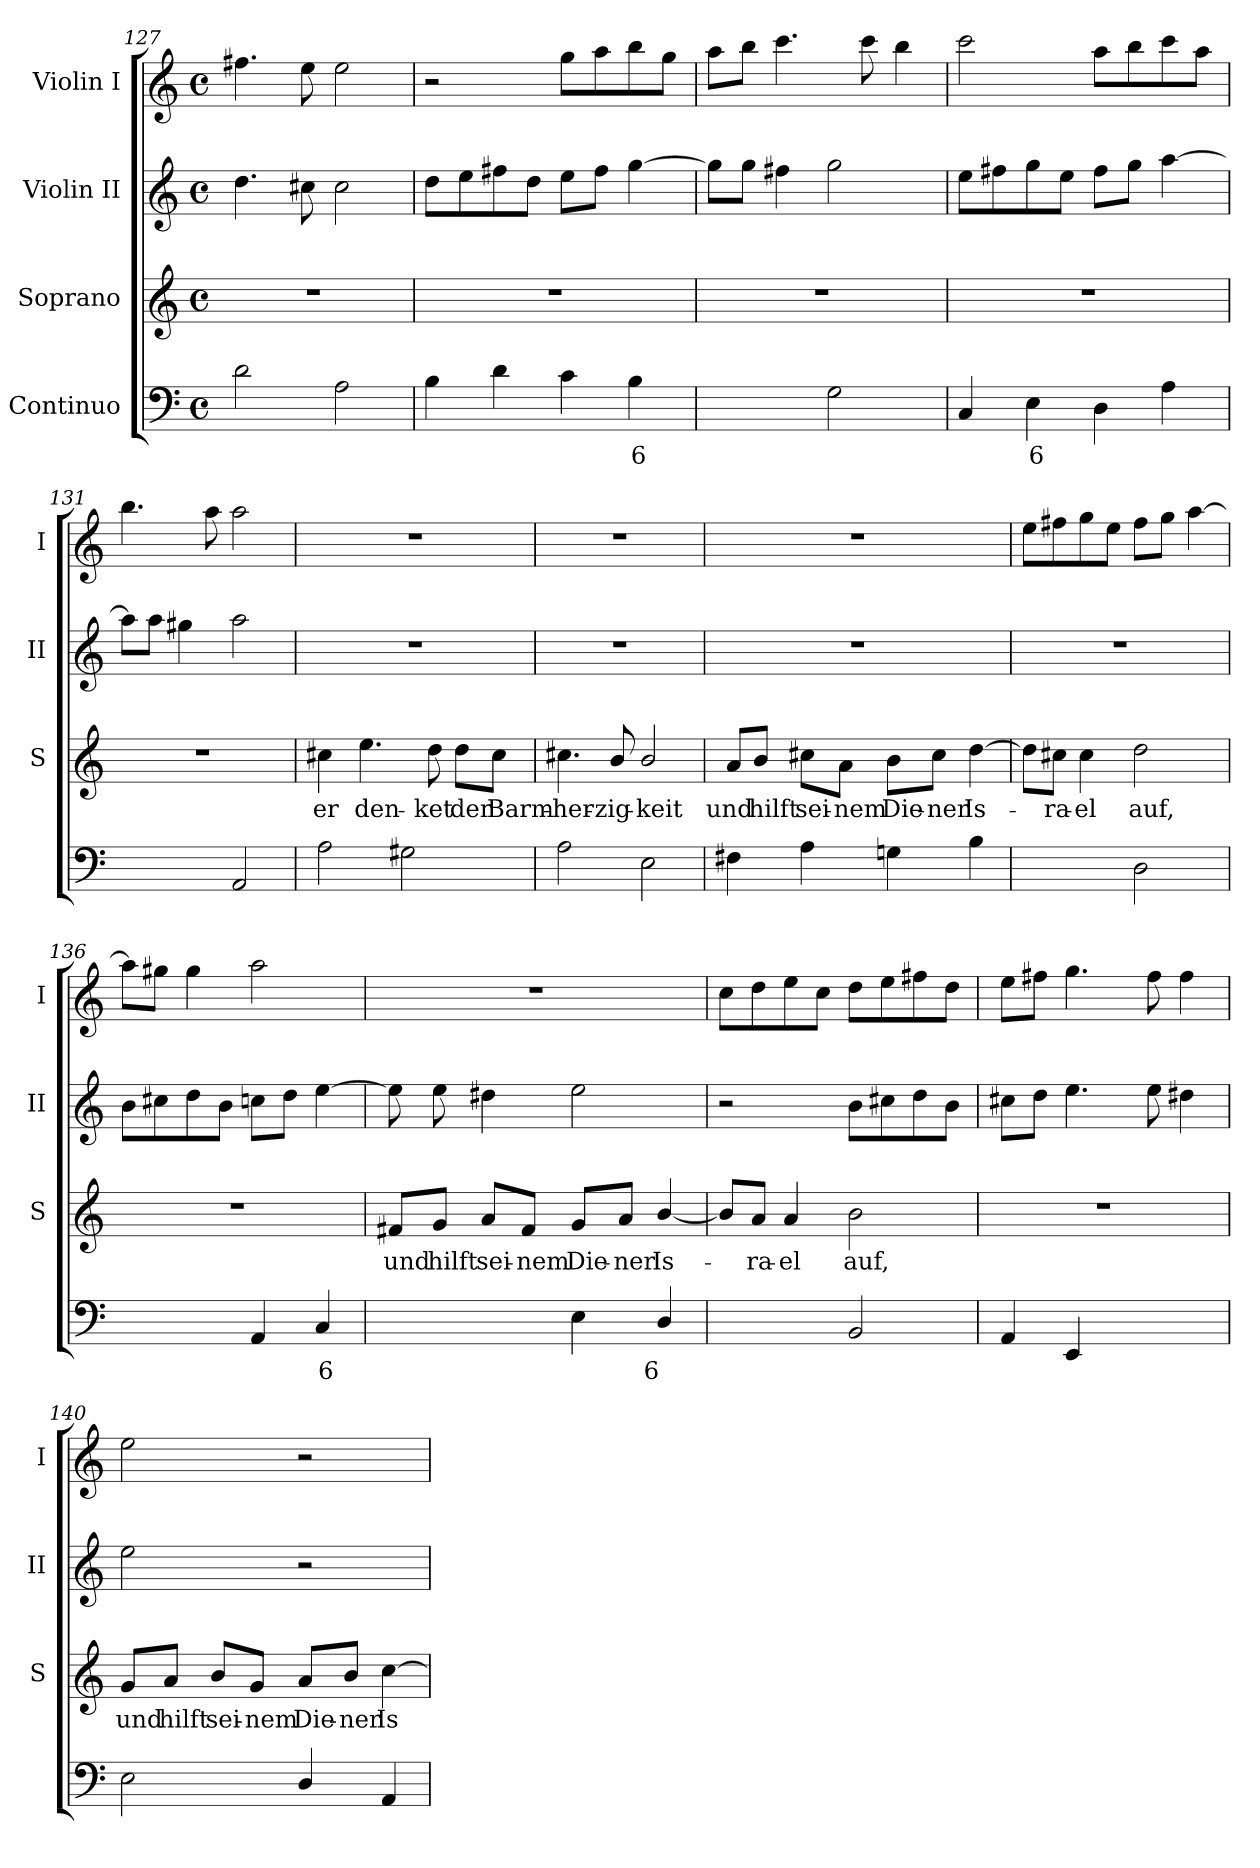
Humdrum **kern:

**kern	**text	**kern	**text	**kern	**kern
*part4	*part4	*part3	*part3	*part2	*part1
*staff4	*staff4	*staff3	*staff3	*staff2	*staff1
*I"Continuo	*	*I"Soprano	*	*I"Violin II	*I"Violin I
*	*	*I'S	*	*I'II	*I'I
*clefF4	*	*clefG2	*	*clefG2	*clefG2
*k[]	*	*k[]	*	*k[]	*k[]
*C:	*	*C:	*	*C:	*C:
*M4/4	*	*M4/4	*	*M4/4	*M4/4
*met(c)	*	*met(c)	*	*met(c)	*met(c)
=127	=127	=127	=127	=127	=127
2d	.	1r	.	4.dd	4.ff#X
.	.	.	.	8cc#X	8ee
2A	.	.	.	2cc#	2ee
=128	=128	=128	=128	=128	=128
4B	.	1r	.	8ddL	2r
.	.	.	.	8ee	.
4d	.	.	.	8ff#X	.
.	.	.	.	8ddJ	.
4c	.	.	.	8eeL	8ggL
.	.	.	.	8ff#J	8aa
!	!LO:LY:b	!	!	!	!
4B	6	.	.	[4gg	8bb
.	.	.	.	.	8ggJ
=129	=129	=129	=129	=129	=129
!	!LO:LY:b	!	!	!	!
[4Ayy	7	1r	.	8ggL]	8aaL
.	.	.	.	8ggJ	8bbJ
!	!LO:LY:b	!	!	!	!
4Ayy]	6	.	.	4ff#X	4.ccc
2G	.	.	.	2gg	.
.	.	.	.	.	8ccc
.	.	.	.	.	4bb
=130	=130	=130	=130	=130	=130
4C	.	1r	.	8eeL	2ccc
.	.	.	.	8ff#X	.
!	!LO:LY:b	!	!	!	!
4E	6	.	.	8gg	.
.	.	.	.	8eeJ	.
4D	.	.	.	8ff#L	8aaL
.	.	.	.	8ggJ	8bb
4A	.	.	.	[4aa	8ccc
.	.	.	.	.	8aaJ
!!LO:LB:g=z
=131	=131	=131	=131	=131	=131
!	!LO:LY:b	!	!	!	!
[4Eyy	4	1r	.	8aaL]	4.bb
.	.	.	.	8aaJ	.
4Eyy]	.	.	.	4gg#X	.
.	.	.	.	.	8aa
2AA	.	.	.	2aa	2aa
=132	=132	=132	=132	=132	=132
!	!	!	!LO:LY:b	!	!
2A	.	4cc#X	er	1r	1r
!	!	!	!LO:LY:b	!	!
.	.	4.ee	den-	.	.
2G#X	.	.	.	.	.
!	!	!	!LO:LY:b	!	!
.	.	8dd	-ket	.	.
!	!	!	!LO:LY:b	!	!
.	.	8dd\L	der	.	.
!	!	!	!LO:LY:b	!	!
.	.	8cc#\J	Barm-	.	.
=133	=133	=133	=133	=133	=133
!	!	!	!LO:LY:b	!	!
2A	.	4.cc#X	-her-	1r	1r
!	!	!	!LO:LY:b	!	!
.	.	8b/	-zig-	.	.
!	!	!	!LO:LY:b	!	!
2E	.	2b/	-keit	.	.
=134	=134	=134	=134	=134	=134
!	!	!	!LO:LY:b	!	!
4F#X	.	8a/L	und	1r	1r
!	!	!	!LO:LY:b	!	!
.	.	8b/J	hilft	.	.
!	!	!	!LO:LY:b	!	!
4A	.	8cc#X\L	sei-	.	.
!	!	!	!LO:LY:b	!	!
.	.	8a\J	-nem	.	.
!	!	!	!LO:LY:b	!	!
4Gn	.	8b\L	Die-	.	.
!	!	!	!LO:LY:b	!	!
.	.	8cc#\J	-ner	.	.
!	!	!	!LO:LY:b	!	!
4B	.	[4dd	Is-	.	.
=135	=135	=135	=135	=135	=135
!	!LO:LY:b	!	!	!	!
[4Ayy	4	8dd\L]	.	1r	8eeL
!	!	!	!LO:LY:b	!	!
.	.	8cc#X\J	ra-	.	8ff#X
!	!	!	!LO:LY:b	!	!
4Ayy]	.	4cc#	-el	.	8gg
.	.	.	.	.	8eeJ
!	!	!	!LO:LY:b	!	!
2D	.	2dd	auf,	.	8ff#L
.	.	.	.	.	8ggJ
.	.	.	.	.	[4aa
!!LO:LB:g=z
=136	=136	=136	=136	=136	=136
!	!LO:LY:b	!	!	!	!
[4Eyy	4	1r	.	8bL	8aaL]
.	.	.	.	8cc#X	8gg#XJ
4Eyy]	.	.	.	8dd	4gg#
.	.	.	.	8bJ	.
4AA	.	.	.	8ccnL	2aa
.	.	.	.	8ddJ	.
!	!LO:LY:b	!	!	!	!
4C	6	.	.	[4ee	.
=137	=137	=137	=137	=137	=137
!	!LO:LY:b	!	!LO:LY:b	!	!
[4BByy	4	8f#X/L	und	8ee]	1r
!	!	!	!LO:LY:b	!	!
.	.	8g/J	hilft	8ee	.
!	!	!	!LO:LY:b	!	!
4BByy]	.	8a/L	sei-	4dd#X	.
!	!	!	!LO:LY:b	!	!
.	.	8f#/J	-nem	.	.
!	!	!	!LO:LY:b	!	!
4E	.	8g/L	Die-	2ee	.
!	!	!	!LO:LY:b	!	!
.	.	8a/J	-ner	.	.
!	!LO:LY:b	!	!LO:LY:b	!	!
4D/	6	[4b/	Is-	.	.
=138	=138	=138	=138	=138	=138
!	!LO:LY:b	!	!	!	!
[4Cyy	7	8b/L]	.	2r	8ccL
!	!	!	!LO:LY:b	!	!
.	.	8a/J	ra-	.	8dd
!	!LO:LY:b	!	!LO:LY:b	!	!
4Cyy]	6	4a	-el	.	8ee
.	.	.	.	.	8ccJ
!	!	!	!LO:LY:b	!	!
2BB	.	2b	auf,	8bL	8ddL
.	.	.	.	8cc#X	8ee
.	.	.	.	8dd	8ff#X
.	.	.	.	8bJ	8ddJ
=139	=139	=139	=139	=139	=139
4AA	.	1r	.	8cc#XL	8eeL
.	.	.	.	8ddJ	8ff#XJ
4EE	.	.	.	4.ee	4.gg
!	!LO:LY:b	!	!	!	!
[4BByy	4	.	.	.	.
.	.	.	.	8ee	8ff#
4BByy]	.	.	.	4dd#X	4ff#
!!LO:LB:g=z
=140	=140	=140	=140	=140	=140
!	!	!	!LO:LY:b	!	!
2E	.	8g/L	und	2ee	2ee
!	!	!	!LO:LY:b	!	!
.	.	8a/J	hilft	.	.
!	!	!	!LO:LY:b	!	!
.	.	8b/L	sei-	.	.
!	!	!	!LO:LY:b	!	!
.	.	8g/J	-nem	.	.
!	!	!	!LO:LY:b	!	!
4D/	.	8a/L	Die-	2r	2r
!	!	!	!LO:LY:b	!	!
.	.	8b/J	-ner	.	.
!	!	!	!LO:LY:b	!	!
4AA	.	[4cc	Is-	.	.
=	=	=	=	=	=
*-	*-	*-	*-	*-	*-
